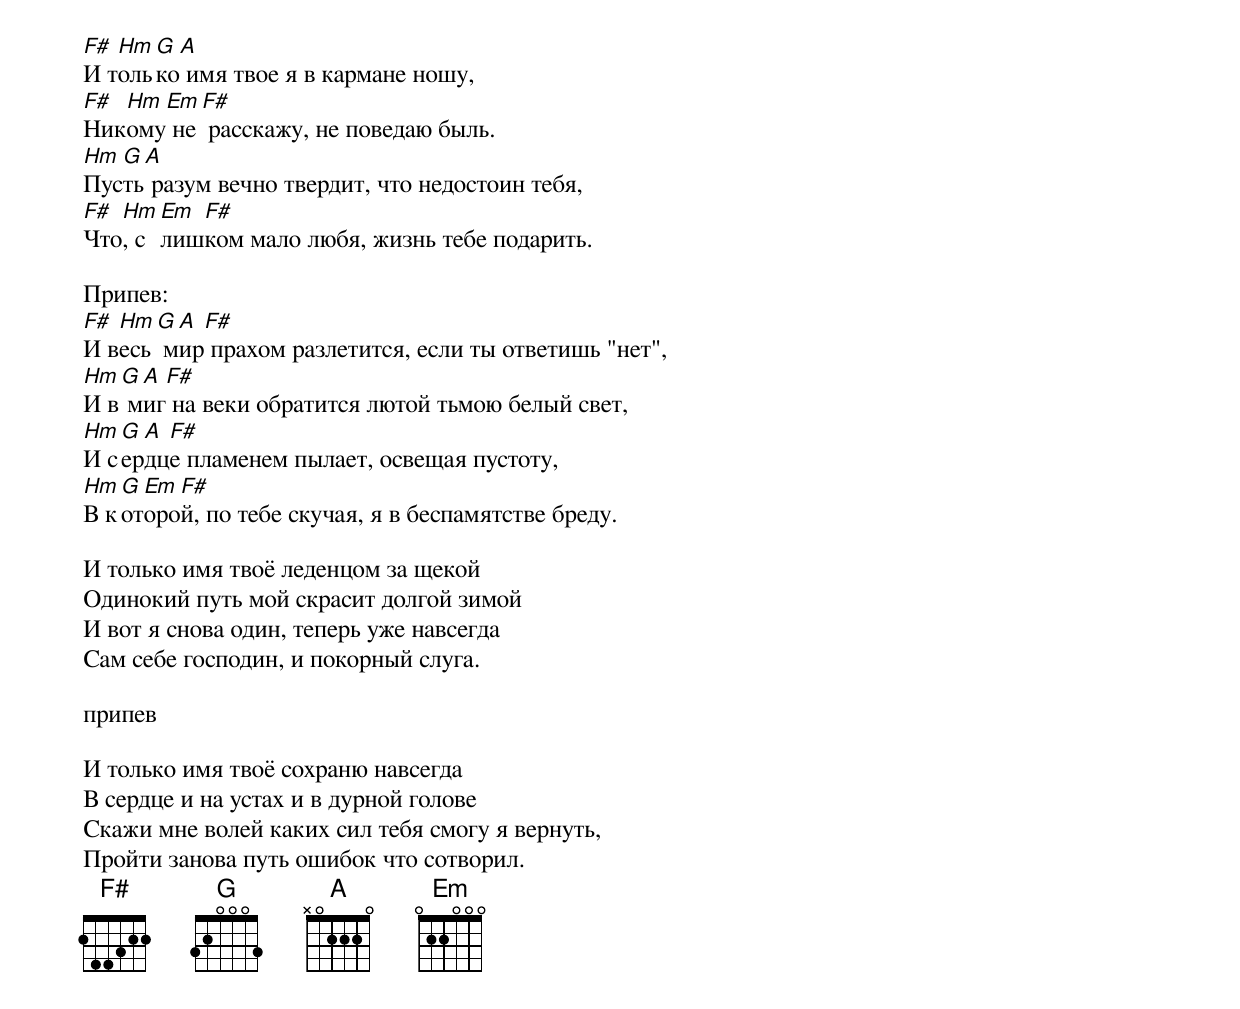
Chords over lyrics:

F# Hm G A
И только имя твое я в кармане ношу,
F# Hm Em F#
Никому не расскажу, не поведаю быль.
Hm G A
Пусть разум вечно твердит, что недостоин тебя,
F# Hm Em F#
Что, слишком мало любя, жизнь тебе подарить.

Припев:
F# Hm G A F#
И весь мир прахом разлетится, если ты ответишь "нет",
Hm G A F#
И в миг на веки обратится лютой тьмою белый свет,
Hm G A F#
И сердце пламенем пылает, освещая пустоту,
Hm G Em F#
В которой, по тебе скучая, я в беспамятстве бреду.

И только имя твоё леденцом за щекой
Одинокий путь мой скрасит долгой зимой
И вот я снова один, теперь уже навсегда
Сам себе господин, и покорный слуга.

припев

И только имя твоё сохраню навсегда
В сердце и на устах и в дурной голове
Скажи мне волей каких сил тебя смогу я вернуть,
Пройти занова путь ошибок что сотворил.
